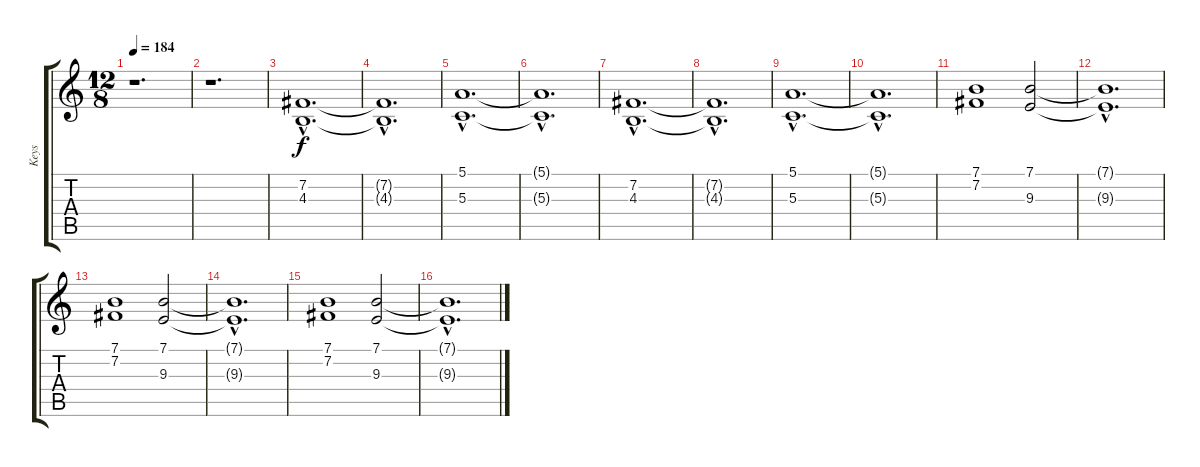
\track ("Keys" "Keys") {instrument synthstrings1}
\staff {score tabs}
\tuning (E4 B3 G3 D3 A2 E2) {hide}
\ts (12 8)
\tempo 184
\clef g2
\ks c
r.1{d dy f} |
r.1{d} |
(7.2{hac} 4.3{hac}).1{d} |
(7.2{hac t} 4.3{hac t}).1{d} |
(5.1{hac} 5.3{hac}).1{d} |
(5.1{hac t} 5.3{hac t}).1{d} |
(7.2{hac} 4.3{hac}).1{d} |
(7.2{hac t} 4.3{hac t}).1{d} |
(5.1{hac} 5.3{hac}).1{d} |
(5.1{hac t} 5.3{hac t}).1{d} |
(7.1 7.2).1 (7.1 9.3).2 |
(7.1{hac t} 9.3{hac t}).1{d} |
(7.1 7.2).1 (7.1 9.3).2 |
(7.1{hac t} 9.3{hac t}).1{d} |
(7.1 7.2).1 (7.1 9.3).2 |
(7.1{hac t} 9.3{hac t}).1{d}
